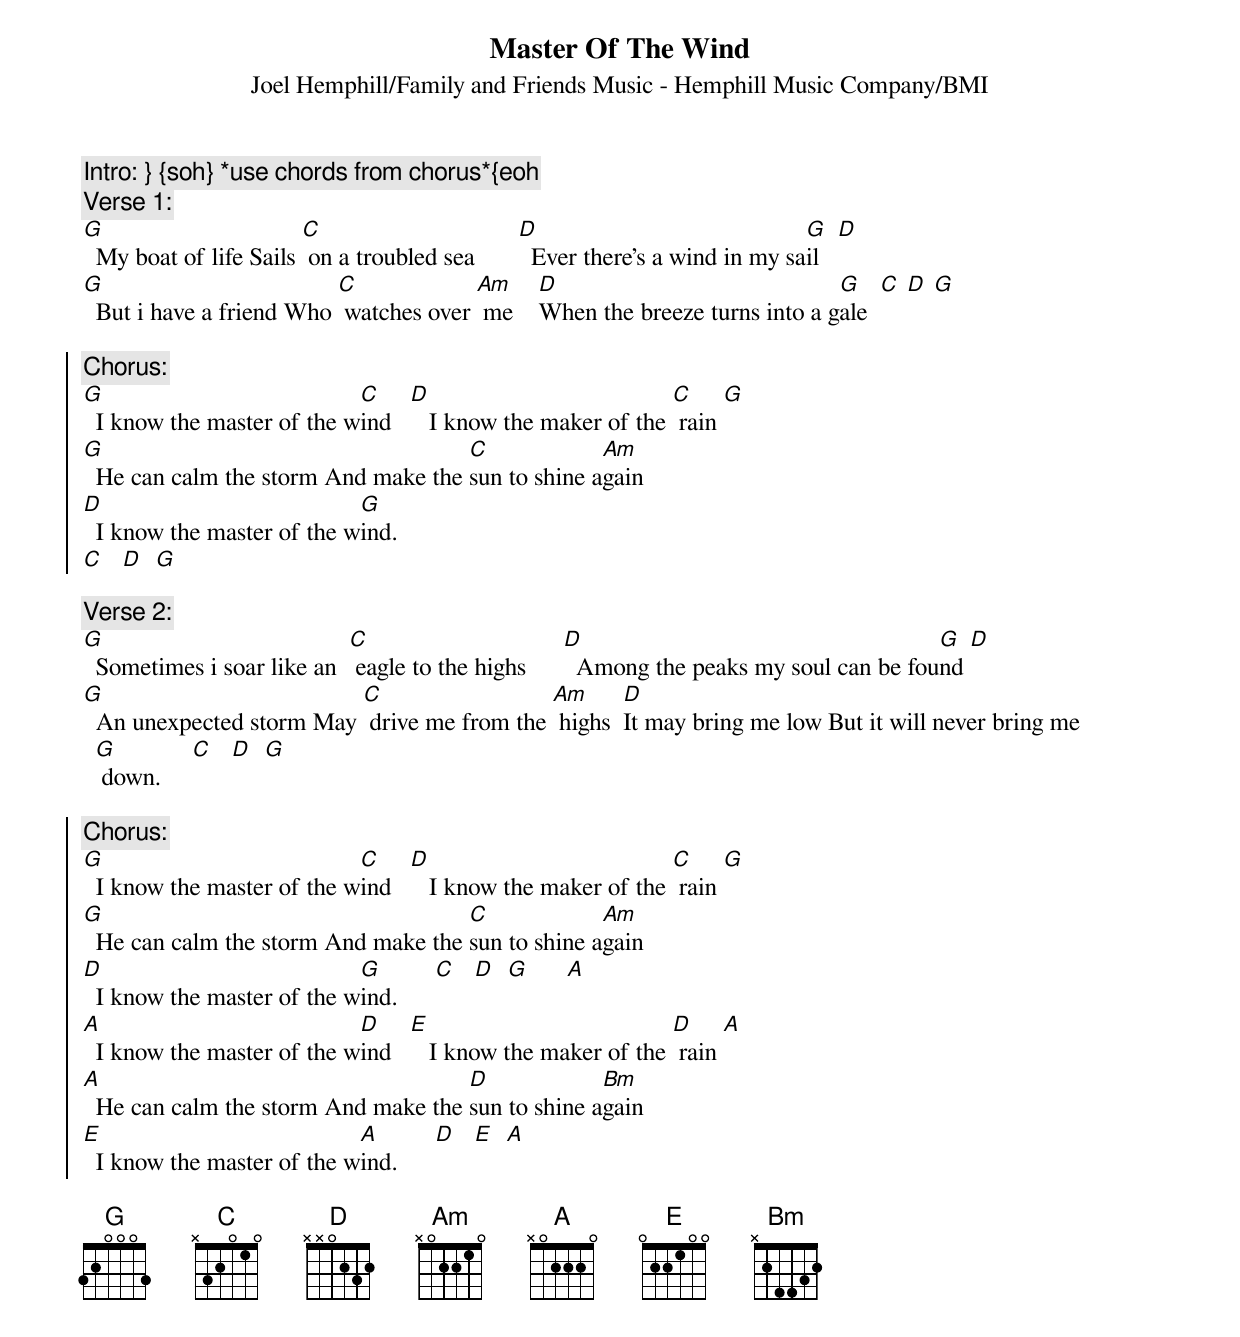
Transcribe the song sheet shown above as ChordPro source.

{title: Master Of The Wind}
{subtitle: Joel Hemphill/Family and Friends Music - Hemphill Music Company/BMI}
{c: Intro: } {soh} *use chords from chorus*{eoh}
{c: Verse 1: }
[G]  My boat of life Sails [C] on a troubled sea       [D]  Ever there's a wind in my sa[G]il   [D]
[G]  But i have a friend Who [C] watches over [Am] me    [D]When the breeze turns into a g[G]ale  [C] [D] [G]

{soc}
{c: Chorus: }
[G]  I know the master of the w[C]ind   [D]   I know the maker of the [C] rain [G]
[G]  He can calm the storm And make the [C]sun to shine a[Am]gain
[D]  I know the master of the w[G]ind.
[C]   [D]  [G]
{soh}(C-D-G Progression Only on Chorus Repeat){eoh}
{eoc}

{c: Verse 2: }
[G]  Sometimes i soar like an  [C] eagle to the highs      [D]  Among the peaks my soul can be fou[G]nd [D]
[G]  An unexpected storm May [C] drive me from the [Am] highs  [D]It may bring me low But it will never bring me  [G] down.     [C]   [D]  [G]
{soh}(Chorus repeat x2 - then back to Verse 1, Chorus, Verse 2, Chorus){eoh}

{soc}
{c:Chorus: }
[G]  I know the master of the w[C]ind   [D]   I know the maker of the [C] rain [G]
[G]  He can calm the storm And make the [C]sun to shine a[Am]gain
[D]  I know the master of the w[G]ind.      [C]   [D]  [G]      [A]
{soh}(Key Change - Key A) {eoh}
[A]  I know the master of the w[D]ind   [E]   I know the maker of the [D] rain [A]
[A]  He can calm the storm And make the [D]sun to shine a[Bm]gain
[E]  I know the master of the w[A]ind.      [D]   [E]  [A]
{eoc}

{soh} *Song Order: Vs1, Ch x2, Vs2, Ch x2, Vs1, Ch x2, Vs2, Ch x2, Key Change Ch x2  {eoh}
